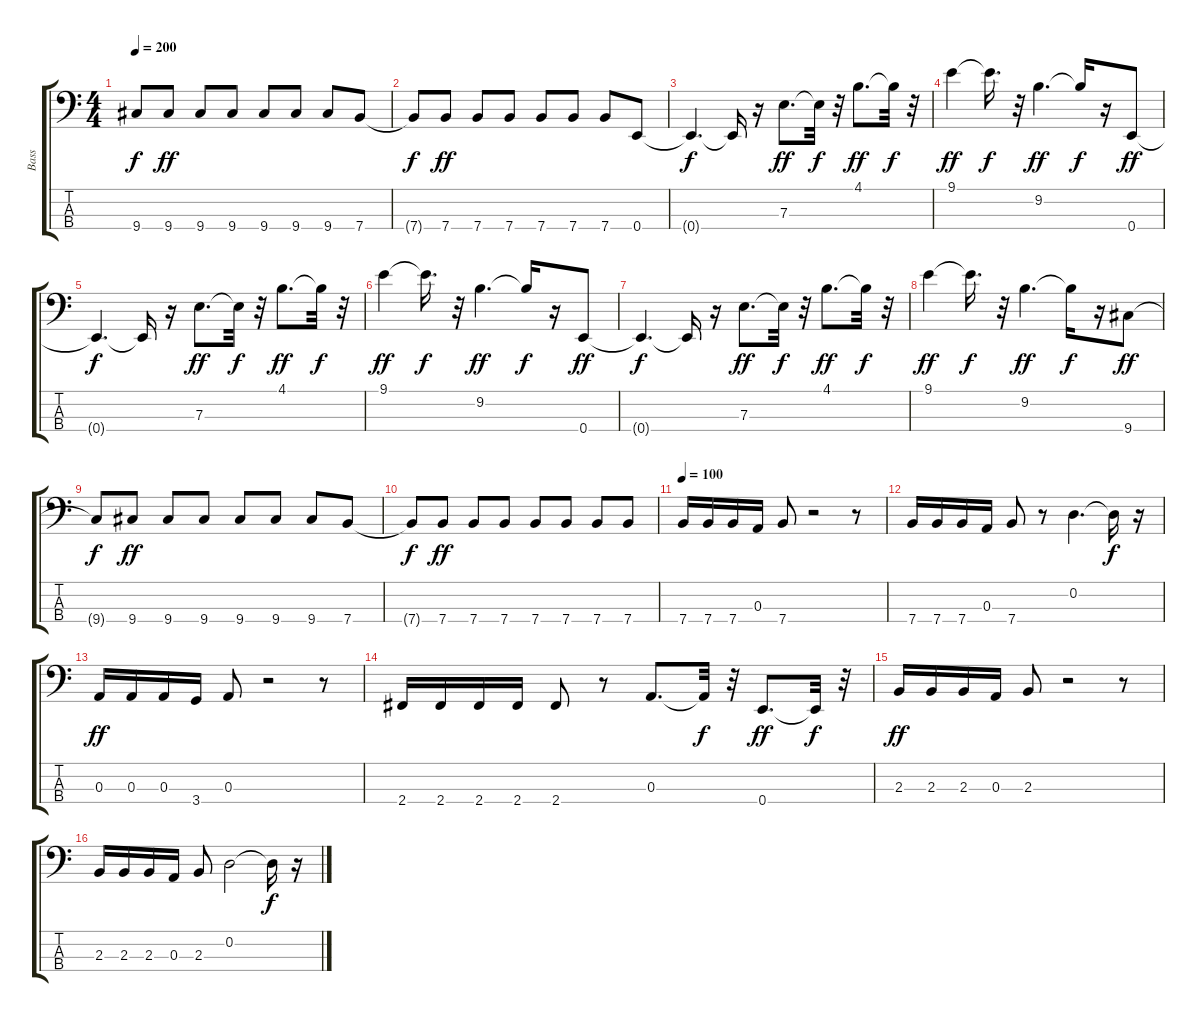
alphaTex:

\track ("Bass" "Bass") {instrument electricbassfinger}
\staff {score tabs}
\tuning (G2 D2 A1 E1) {hide}
\ts (4 4)
\tempo 200
\clef f4
\ks c
9.4{t}.8{dy f} 9.4.8{dy ff} 9.4.8 9.4.8 9.4.8 9.4.8 9.4.8 7.4.8 |
7.4{t}.8{dy f} 7.4.8{dy ff} 7.4.8 7.4.8 7.4.8 7.4.8 7.4.8 0.4.8 |
0.4{t}.4{d dy f} 0.4{t}.16 r.16 7.3.8{d dy ff} 7.3{t}.32{dy f} r.32 4.1.8{d dy ff} 4.1{t}.32{dy f} r.32 |
9.1.4{dy ff} 9.1{t}.16{d dy f} r.32 9.2.4{d dy ff} 9.2{t}.16{dy f} r.16 0.4.8{dy ff} |
0.4{t}.4{d dy f} 0.4{t}.16 r.16 7.3.8{d dy ff} 7.3{t}.32{dy f} r.32 4.1.8{d dy ff} 4.1{t}.32{dy f} r.32 |
9.1.4{dy ff} 9.1{t}.16{d dy f} r.32 9.2.4{d dy ff} 9.2{t}.16{dy f} r.16 0.4.8{dy ff} |
0.4{t}.4{d dy f} 0.4{t}.16 r.16 7.3.8{d dy ff} 7.3{t}.32{dy f} r.32 4.1.8{d dy ff} 4.1{t}.32{dy f} r.32 |
9.1.4{dy ff} 9.1{t}.16{d dy f} r.32 9.2.4{d dy ff} 9.2{t}.16{dy f} r.16 9.4.8{dy ff} |
9.4{t}.8{dy f} 9.4.8{dy ff} 9.4.8 9.4.8 9.4.8 9.4.8 9.4.8 7.4.8 |
7.4{t}.8{dy f} 7.4.8{dy ff} 7.4.8 7.4.8 7.4.8 7.4.8 7.4.8 7.4.8 |
\tempo 100
7.4.16 7.4.16 7.4.16 0.3.16 7.4.8 r.2 r.8 |
7.4.16 7.4.16 7.4.16 0.3.16 7.4.8 r.8 0.2.4{d} 0.2{t}.16{dy f} r.16 |
0.3.16{dy ff} 0.3.16 0.3.16 3.4.16 0.3.8 r.2 r.8 |
2.4.16 2.4.16 2.4.16 2.4.16 2.4.8 r.8 0.3.8{d} 0.3{t}.32{dy f} r.32 0.4.8{d dy ff} 0.4{t}.32{dy f} r.32 |
2.3.16{dy ff} 2.3.16 2.3.16 0.3.16 2.3.8 r.2 r.8 |
2.3.16 2.3.16 2.3.16 0.3.16 2.3.8 0.2.2 0.2{t}.16{dy f} r.16
